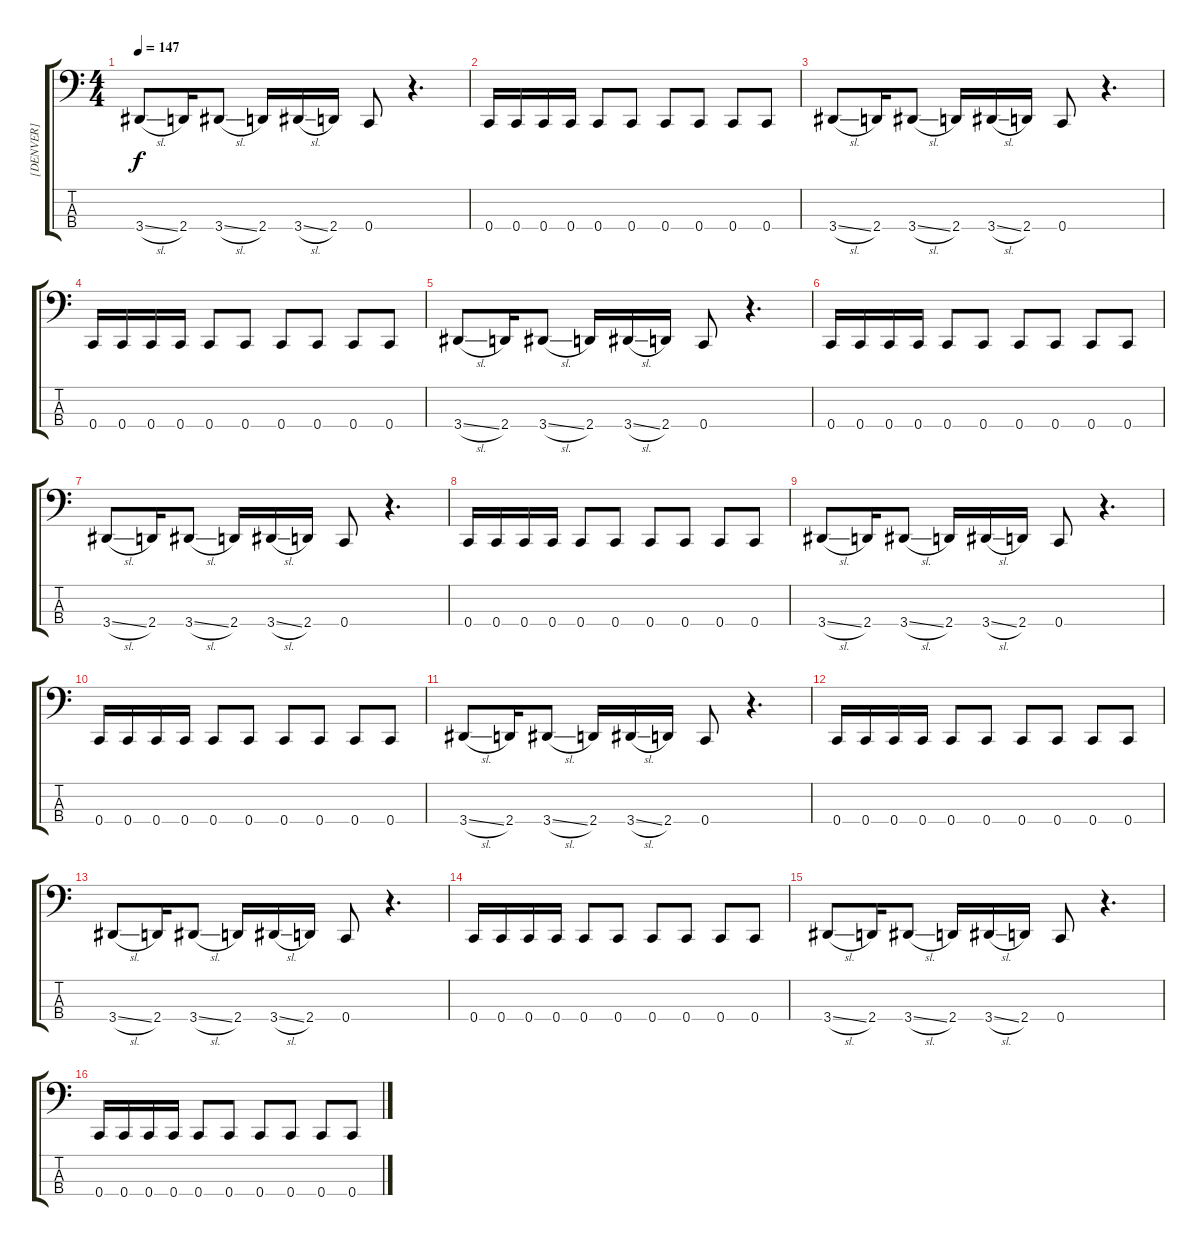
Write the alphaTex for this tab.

\track ("[DENVER]" "[DENVER]") {instrument electricbassfinger}
\staff {score tabs}
\tuning (Eb2 Bb1 F1 C1) {hide}
\ts (4 4)
\tempo 147
\clef f4
\ks c
3.4{sl}.8{dy f} 2.4.16 3.4{sl}.8 2.4.16 3.4{sl}.16 2.4.16 0.4.8 r.4{d} |
0.4.16 0.4.16 0.4.16 0.4.16 0.4.8 0.4.8 0.4.8 0.4.8 0.4.8 0.4.8 |
3.4{sl}.8 2.4.16 3.4{sl}.8 2.4.16 3.4{sl}.16 2.4.16 0.4.8 r.4{d} |
0.4.16{volume 12} 0.4.16 0.4.16 0.4.16 0.4.8 0.4.8 0.4.8 0.4.8 0.4.8 0.4.8 |
3.4{sl}.8 2.4.16 3.4{sl}.8 2.4.16 3.4{sl}.16 2.4.16 0.4.8 r.4{d} |
0.4.16 0.4.16 0.4.16 0.4.16 0.4.8 0.4.8 0.4.8 0.4.8 0.4.8 0.4.8 |
3.4{sl}.8 2.4.16 3.4{sl}.8 2.4.16 3.4{sl}.16 2.4.16 0.4.8 r.4{d} |
0.4.16{volume 8} 0.4.16 0.4.16 0.4.16 0.4.8 0.4.8 0.4.8 0.4.8 0.4.8 0.4.8 |
3.4{sl}.8 2.4.16 3.4{sl}.8 2.4.16 3.4{sl}.16 2.4.16 0.4.8 r.4{d} |
0.4.16 0.4.16 0.4.16 0.4.16 0.4.8 0.4.8 0.4.8 0.4.8 0.4.8 0.4.8 |
3.4{sl}.8 2.4.16 3.4{sl}.8 2.4.16 3.4{sl}.16 2.4.16 0.4.8 r.4{d} |
0.4.16{volume 4} 0.4.16 0.4.16 0.4.16 0.4.8 0.4.8 0.4.8 0.4.8 0.4.8 0.4.8 |
3.4{sl}.8 2.4.16 3.4{sl}.8 2.4.16 3.4{sl}.16 2.4.16 0.4.8 r.4{d} |
0.4.16 0.4.16 0.4.16 0.4.16 0.4.8 0.4.8 0.4.8 0.4.8 0.4.8 0.4.8 |
3.4{sl}.8 2.4.16 3.4{sl}.8 2.4.16 3.4{sl}.16 2.4.16 0.4.8 r.4{d} |
0.4.16{volume 0} 0.4.16 0.4.16 0.4.16 0.4.8 0.4.8 0.4.8 0.4.8 0.4.8 0.4.8
